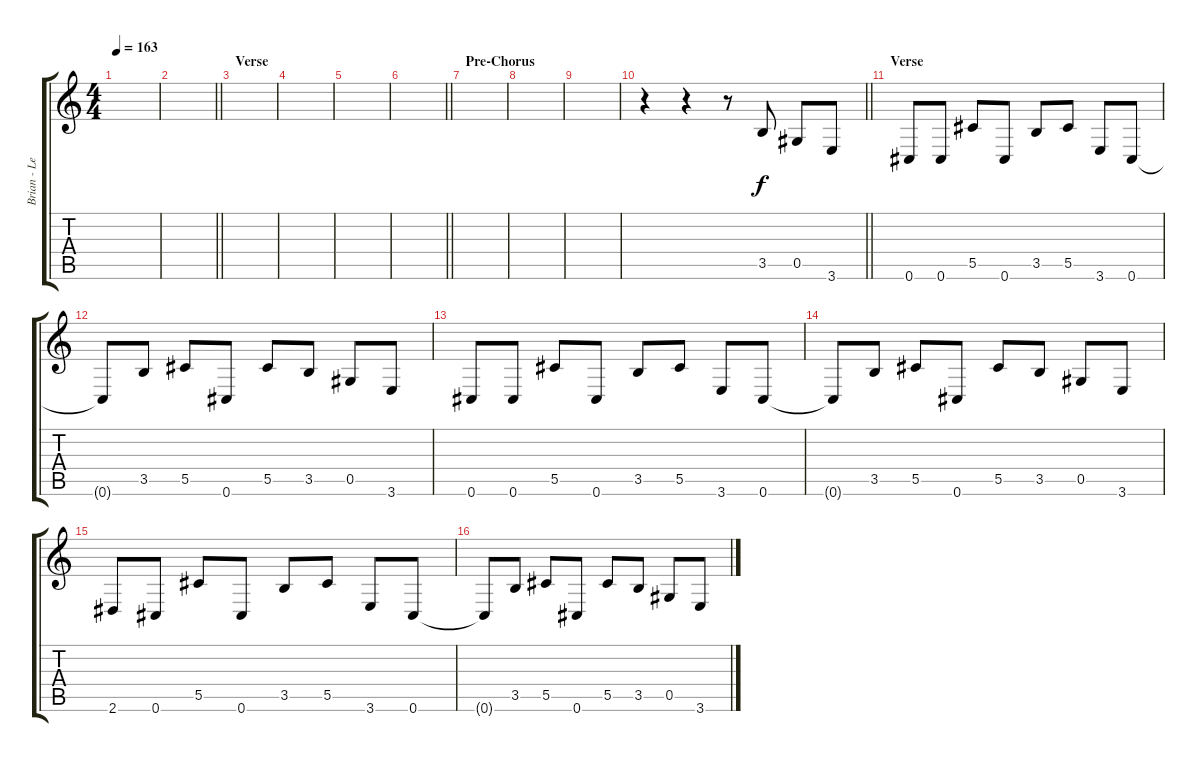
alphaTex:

\track ("Brian - Lead Guitar Overdub" "Brian - Le") {instrument overdrivenguitar}
\staff {score tabs}
\tuning (Eb4 Bb3 Gb3 Db3 Ab2 Db2) {hide}
\ts (4 4)
\tempo 163
\clef g2
\ks c
|
\barLineRight lightlight
|
\section ("" "Verse")
|
|
|
\barLineRight lightlight
|
\section ("" "Pre-Chorus")
|
|
|
\barLineRight lightlight
r.4 r.4 r.8 3.5.8 0.5.8 3.6.8 |
\section ("" "Verse")
0.6.8 0.6.8 5.5.8 0.6.8 3.5.8 5.5.8 3.6.8 0.6.8 |
0.6{t}.8 3.5.8 5.5.8 0.6.8 5.5.8 3.5.8 0.5.8 3.6.8 |
0.6.8 0.6.8 5.5.8 0.6.8 3.5.8 5.5.8 3.6.8 0.6.8 |
0.6{t}.8 3.5.8 5.5.8 0.6.8 5.5.8 3.5.8 0.5.8 3.6.8 |
2.6.8 0.6.8 5.5.8 0.6.8 3.5.8 5.5.8 3.6.8 0.6.8 |
0.6{t}.8 3.5.8 5.5.8 0.6.8 5.5.8 3.5.8 0.5.8 3.6.8
